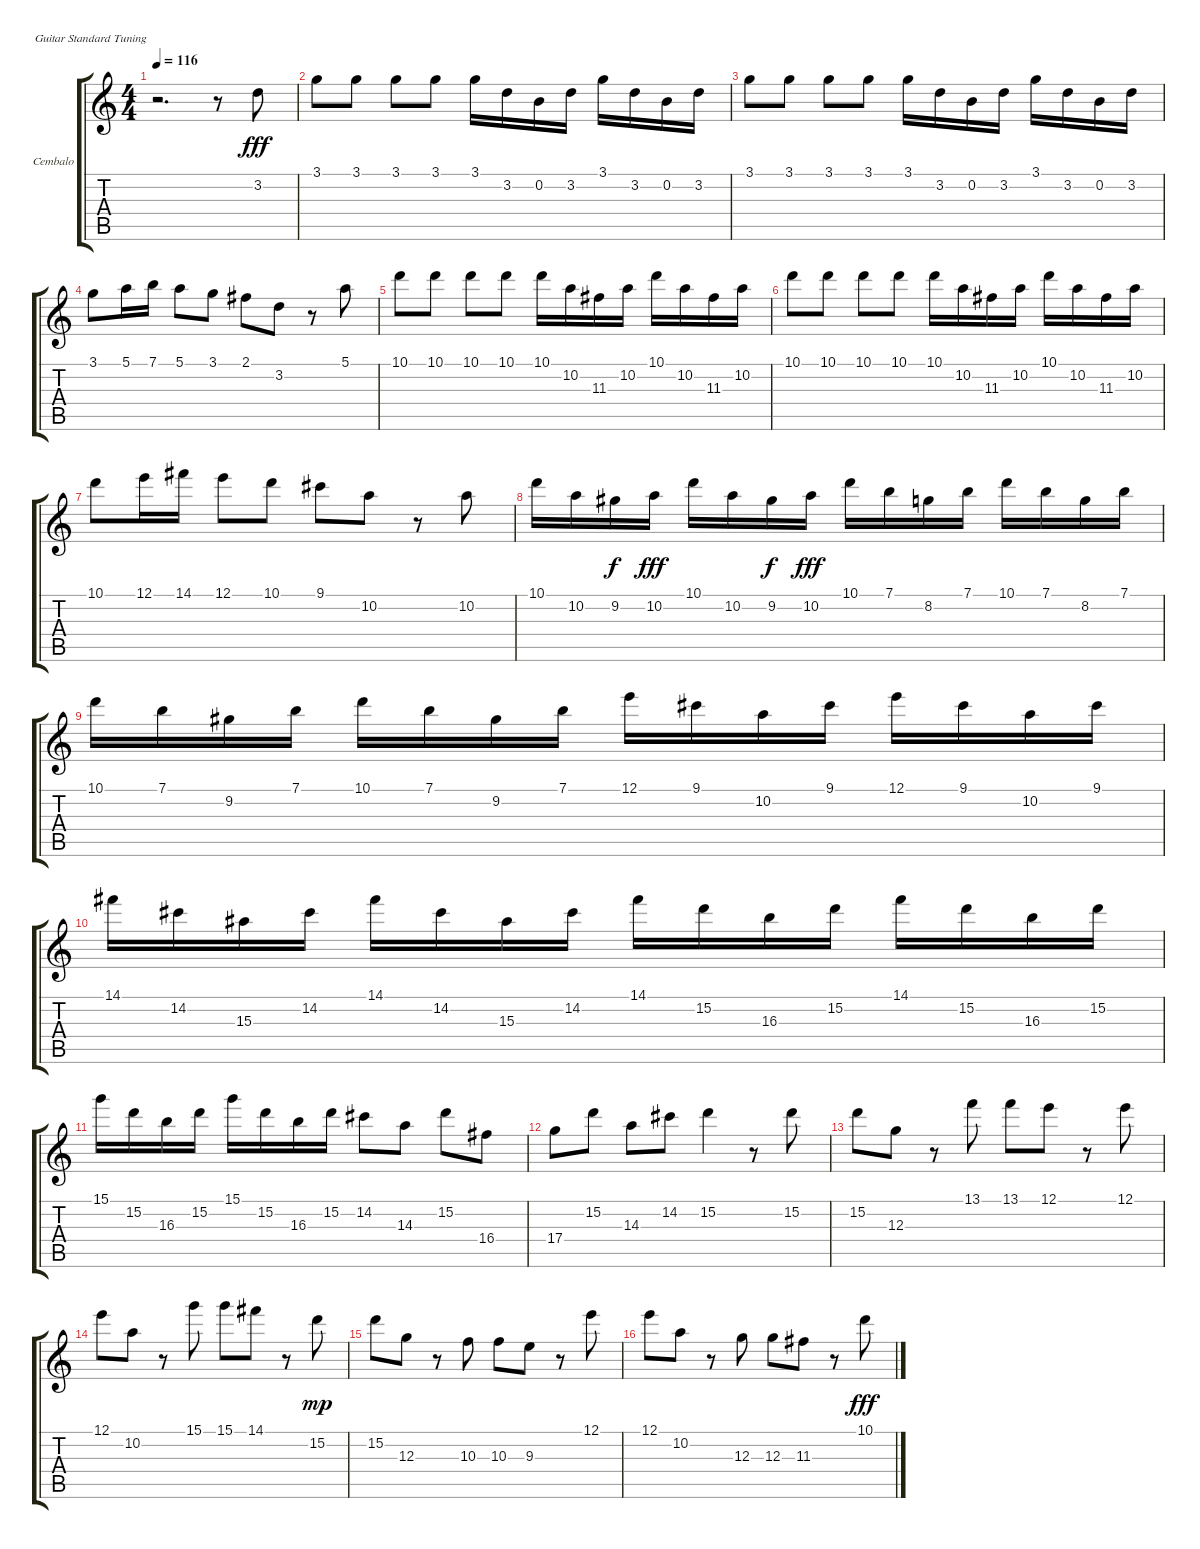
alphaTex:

\bracketExtendMode groupsimilarinstruments
\firstSystemTrackNameOrientation horizontal
\otherSystemsTrackNameOrientation horizontal
\track ("Harpsichord" "Cembalo") {instrument electricguitarclean}
\staff {score tabs}
\tuning (E4 B3 G3 D3 A2 E2)
\ts (4 4)
\tempo 116
\clef g2
\ks c
r.2{d dy fff instrument electricguitarclean} r.8 3.2.8 |
3.1.8 3.1.8 3.1.8 3.1.8 3.1.16 3.2.16 0.2.16 3.2.16 3.1.16 3.2.16 0.2.16 3.2.16 |
3.1.8 3.1.8 3.1.8 3.1.8 3.1.16 3.2.16 0.2.16 3.2.16 3.1.16 3.2.16 0.2.16 3.2.16 |
3.1.8 5.1.16 7.1.16 5.1.8 3.1.8 2.1.8 3.2.8 r.8 5.1.8 |
10.1.8 10.1.8 10.1.8 10.1.8 10.1.16 10.2.16 11.3.16 10.2.16 10.1.16 10.2.16 11.3.16 10.2.16 |
10.1.8 10.1.8 10.1.8 10.1.8 10.1.16 10.2.16 11.3.16 10.2.16 10.1.16 10.2.16 11.3.16 10.2.16 |
10.1.8 12.1.16 14.1.16 12.1.8 10.1.8 9.1.8 10.2.8 r.8 10.2.8 |
10.1.16 10.2.16 9.2.16{dy f} 10.2.16{dy fff} 10.1.16 10.2.16 9.2.16{dy f} 10.2.16{dy fff} 10.1.16 7.1.16 8.2.16 7.1.16 10.1.16 7.1.16 8.2.16 7.1.16 |
10.1.16 7.1.16 9.2.16 7.1.16 10.1.16 7.1.16 9.2.16 7.1.16 12.1.16 9.1.16 10.2.16 9.1.16 12.1.16 9.1.16 10.2.16 9.1.16 |
14.1.16 14.2.16 15.3.16 14.2.16 14.1.16 14.2.16 15.3.16 14.2.16 14.1.16 15.2.16 16.3.16 15.2.16 14.1.16 15.2.16 16.3.16 15.2.16 |
15.1.16 15.2.16 16.3.16 15.2.16 15.1.16 15.2.16 16.3.16 15.2.16 14.2.8 14.3.8 15.2.8 16.4.8 |
17.4.8 15.2.8 14.3.8 14.2.8 15.2.4 r.8 15.2.8 |
15.2.8 12.3.8 r.8 13.1.8 13.1.8 12.1.8 r.8 12.1.8 |
12.1.8 10.2.8 r.8 15.1.8 15.1.8 14.1.8 r.8 15.2.8{dy mp} |
15.2.8 12.3.8 r.8 10.3.8 10.3.8 9.3.8 r.8 12.1.8 |
12.1.8 10.2.8 r.8 12.3.8 12.3.8 11.3.8 r.8 10.1.8{dy fff}
